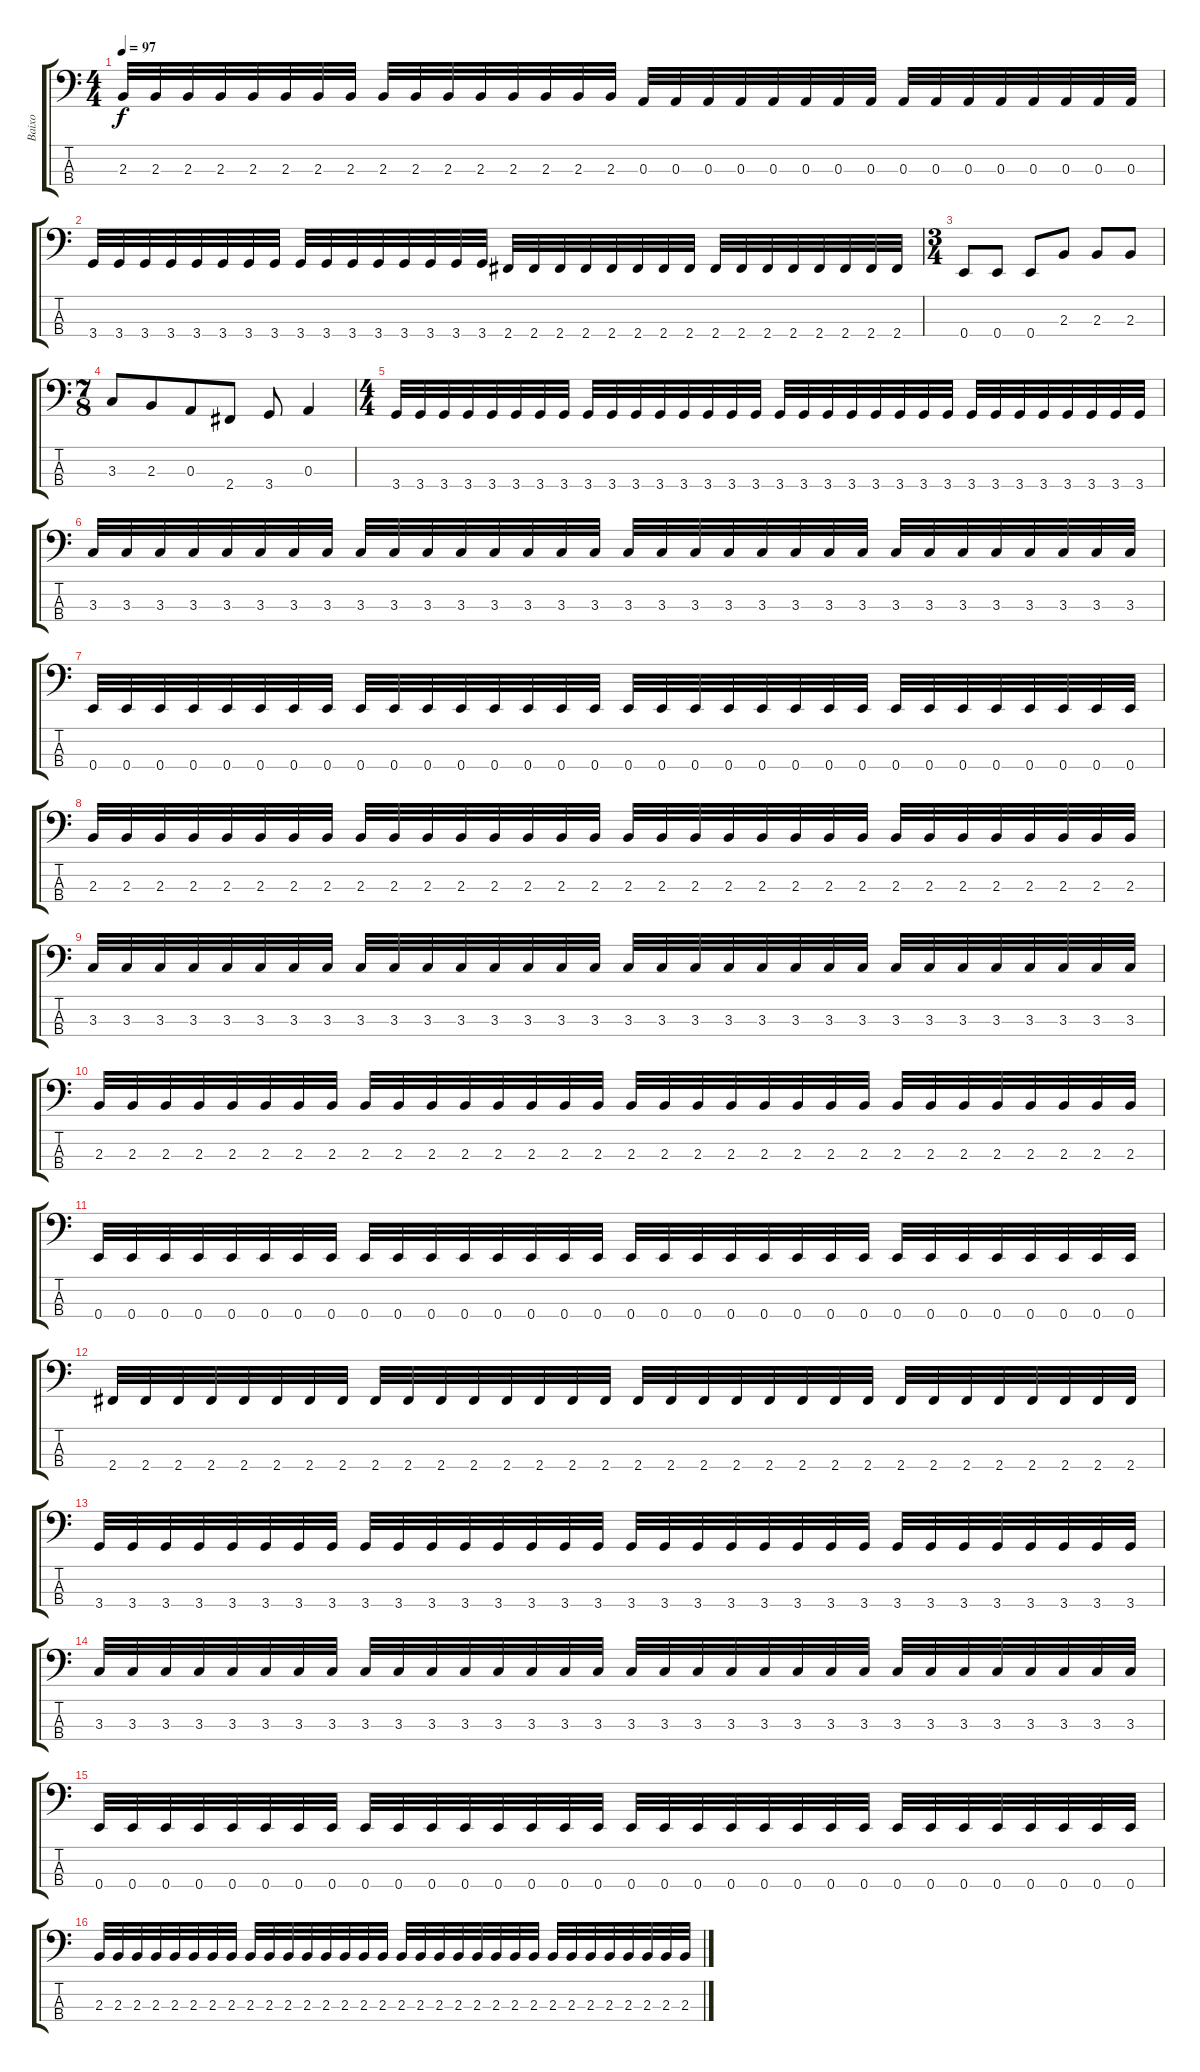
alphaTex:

\track ("Baixo" "Baixo") {instrument electricbassfinger}
\staff {score tabs}
\tuning (G2 D2 A1 E1) {hide}
\ts (4 4)
\tempo 97
\clef f4
\ks c
2.3.32{dy f} 2.3.32 2.3.32 2.3.32 2.3.32 2.3.32 2.3.32 2.3.32 2.3.32 2.3.32 2.3.32 2.3.32 2.3.32 2.3.32 2.3.32 2.3.32 0.3.32 0.3.32 0.3.32 0.3.32 0.3.32 0.3.32 0.3.32 0.3.32 0.3.32 0.3.32 0.3.32 0.3.32 0.3.32 0.3.32 0.3.32 0.3.32 |
3.4.32 3.4.32 3.4.32 3.4.32 3.4.32 3.4.32 3.4.32 3.4.32 3.4.32 3.4.32 3.4.32 3.4.32 3.4.32 3.4.32 3.4.32 3.4.32 2.4.32 2.4.32 2.4.32 2.4.32 2.4.32 2.4.32 2.4.32 2.4.32 2.4.32 2.4.32 2.4.32 2.4.32 2.4.32 2.4.32 2.4.32 2.4.32 |
\ts (3 4)
0.4.8 0.4.8 0.4.8 2.3.8 2.3.8 2.3.8 |
\ts (7 8)
3.3.8 2.3.8 0.3.8 2.4.8 3.4.8 0.3.4 |
\ts (4 4)
3.4.32 3.4.32 3.4.32 3.4.32 3.4.32 3.4.32 3.4.32 3.4.32 3.4.32 3.4.32 3.4.32 3.4.32 3.4.32 3.4.32 3.4.32 3.4.32 3.4.32 3.4.32 3.4.32 3.4.32 3.4.32 3.4.32 3.4.32 3.4.32 3.4.32 3.4.32 3.4.32 3.4.32 3.4.32 3.4.32 3.4.32 3.4.32 |
3.3.32 3.3.32 3.3.32 3.3.32 3.3.32 3.3.32 3.3.32 3.3.32 3.3.32 3.3.32 3.3.32 3.3.32 3.3.32 3.3.32 3.3.32 3.3.32 3.3.32 3.3.32 3.3.32 3.3.32 3.3.32 3.3.32 3.3.32 3.3.32 3.3.32 3.3.32 3.3.32 3.3.32 3.3.32 3.3.32 3.3.32 3.3.32 |
0.4.32 0.4.32 0.4.32 0.4.32 0.4.32 0.4.32 0.4.32 0.4.32 0.4.32 0.4.32 0.4.32 0.4.32 0.4.32 0.4.32 0.4.32 0.4.32 0.4.32 0.4.32 0.4.32 0.4.32 0.4.32 0.4.32 0.4.32 0.4.32 0.4.32 0.4.32 0.4.32 0.4.32 0.4.32 0.4.32 0.4.32 0.4.32 |
2.3.32 2.3.32 2.3.32 2.3.32 2.3.32 2.3.32 2.3.32 2.3.32 2.3.32 2.3.32 2.3.32 2.3.32 2.3.32 2.3.32 2.3.32 2.3.32 2.3.32 2.3.32 2.3.32 2.3.32 2.3.32 2.3.32 2.3.32 2.3.32 2.3.32 2.3.32 2.3.32 2.3.32 2.3.32 2.3.32 2.3.32 2.3.32 |
3.3.32 3.3.32 3.3.32 3.3.32 3.3.32 3.3.32 3.3.32 3.3.32 3.3.32 3.3.32 3.3.32 3.3.32 3.3.32 3.3.32 3.3.32 3.3.32 3.3.32 3.3.32 3.3.32 3.3.32 3.3.32 3.3.32 3.3.32 3.3.32 3.3.32 3.3.32 3.3.32 3.3.32 3.3.32 3.3.32 3.3.32 3.3.32 |
2.3.32 2.3.32 2.3.32 2.3.32 2.3.32 2.3.32 2.3.32 2.3.32 2.3.32 2.3.32 2.3.32 2.3.32 2.3.32 2.3.32 2.3.32 2.3.32 2.3.32 2.3.32 2.3.32 2.3.32 2.3.32 2.3.32 2.3.32 2.3.32 2.3.32 2.3.32 2.3.32 2.3.32 2.3.32 2.3.32 2.3.32 2.3.32 |
0.4.32 0.4.32 0.4.32 0.4.32 0.4.32 0.4.32 0.4.32 0.4.32 0.4.32 0.4.32 0.4.32 0.4.32 0.4.32 0.4.32 0.4.32 0.4.32 0.4.32 0.4.32 0.4.32 0.4.32 0.4.32 0.4.32 0.4.32 0.4.32 0.4.32 0.4.32 0.4.32 0.4.32 0.4.32 0.4.32 0.4.32 0.4.32 |
2.4.32 2.4.32 2.4.32 2.4.32 2.4.32 2.4.32 2.4.32 2.4.32 2.4.32 2.4.32 2.4.32 2.4.32 2.4.32 2.4.32 2.4.32 2.4.32 2.4.32 2.4.32 2.4.32 2.4.32 2.4.32 2.4.32 2.4.32 2.4.32 2.4.32 2.4.32 2.4.32 2.4.32 2.4.32 2.4.32 2.4.32 2.4.32 |
3.4.32 3.4.32 3.4.32 3.4.32 3.4.32 3.4.32 3.4.32 3.4.32 3.4.32 3.4.32 3.4.32 3.4.32 3.4.32 3.4.32 3.4.32 3.4.32 3.4.32 3.4.32 3.4.32 3.4.32 3.4.32 3.4.32 3.4.32 3.4.32 3.4.32 3.4.32 3.4.32 3.4.32 3.4.32 3.4.32 3.4.32 3.4.32 |
3.3.32 3.3.32 3.3.32 3.3.32 3.3.32 3.3.32 3.3.32 3.3.32 3.3.32 3.3.32 3.3.32 3.3.32 3.3.32 3.3.32 3.3.32 3.3.32 3.3.32 3.3.32 3.3.32 3.3.32 3.3.32 3.3.32 3.3.32 3.3.32 3.3.32 3.3.32 3.3.32 3.3.32 3.3.32 3.3.32 3.3.32 3.3.32 |
0.4.32 0.4.32 0.4.32 0.4.32 0.4.32 0.4.32 0.4.32 0.4.32 0.4.32 0.4.32 0.4.32 0.4.32 0.4.32 0.4.32 0.4.32 0.4.32 0.4.32 0.4.32 0.4.32 0.4.32 0.4.32 0.4.32 0.4.32 0.4.32 0.4.32 0.4.32 0.4.32 0.4.32 0.4.32 0.4.32 0.4.32 0.4.32 |
2.3.32 2.3.32 2.3.32 2.3.32 2.3.32 2.3.32 2.3.32 2.3.32 2.3.32 2.3.32 2.3.32 2.3.32 2.3.32 2.3.32 2.3.32 2.3.32 2.3.32 2.3.32 2.3.32 2.3.32 2.3.32 2.3.32 2.3.32 2.3.32 2.3.32 2.3.32 2.3.32 2.3.32 2.3.32 2.3.32 2.3.32 2.3.32
